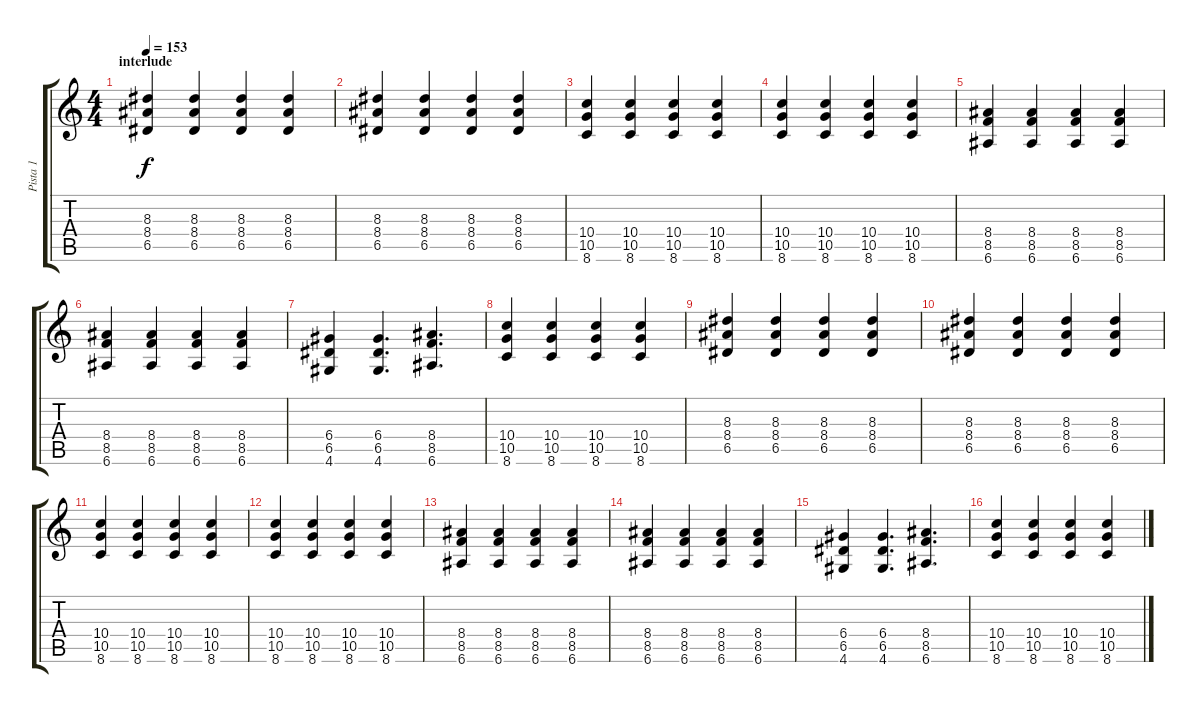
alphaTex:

\track ("Pista 1" "Pista 1") {instrument overdrivenguitar}
\staff {score tabs}
\tuning (E4 B3 G3 D3 A2 E2) {hide}
\ts (4 4)
\section ("" "interlude")
\tempo 153
\clef g2
\ks c
(8.3 8.4 6.5).4{dy f} (8.3 8.4 6.5).4 (8.3 8.4 6.5).4 (8.3 8.4 6.5).4 |
(8.3 8.4 6.5).4 (8.3 8.4 6.5).4 (8.3 8.4 6.5).4 (8.3 8.4 6.5).4 |
(10.4 10.5 8.6).4 (10.4 10.5 8.6).4 (10.4 10.5 8.6).4 (10.4 10.5 8.6).4 |
(10.4 10.5 8.6).4 (10.4 10.5 8.6).4 (10.4 10.5 8.6).4 (10.4 10.5 8.6).4 |
(8.4 8.5 6.6).4 (8.4 8.5 6.6).4 (8.4 8.5 6.6).4 (8.4 8.5 6.6).4 |
(8.4 8.5 6.6).4 (8.4 8.5 6.6).4 (8.4 8.5 6.6).4 (8.4 8.5 6.6).4 |
(6.4 6.5 4.6).4 (6.4 6.5 4.6).4{d} (8.4 8.5 6.6).4{d} |
(10.4 10.5 8.6).4 (10.4 10.5 8.6).4 (10.4 10.5 8.6).4 (10.4 10.5 8.6).4 |
(8.3 8.4 6.5).4 (8.3 8.4 6.5).4 (8.3 8.4 6.5).4 (8.3 8.4 6.5).4 |
(8.3 8.4 6.5).4 (8.3 8.4 6.5).4 (8.3 8.4 6.5).4 (8.3 8.4 6.5).4 |
(10.4 10.5 8.6).4 (10.4 10.5 8.6).4 (10.4 10.5 8.6).4 (10.4 10.5 8.6).4 |
(10.4 10.5 8.6).4 (10.4 10.5 8.6).4 (10.4 10.5 8.6).4 (10.4 10.5 8.6).4 |
(8.4 8.5 6.6).4 (8.4 8.5 6.6).4 (8.4 8.5 6.6).4 (8.4 8.5 6.6).4 |
(8.4 8.5 6.6).4 (8.4 8.5 6.6).4 (8.4 8.5 6.6).4 (8.4 8.5 6.6).4 |
(6.4 6.5 4.6).4 (6.4 6.5 4.6).4{d} (8.4 8.5 6.6).4{d} |
(10.4 10.5 8.6).4 (10.4 10.5 8.6).4 (10.4 10.5 8.6).4 (10.4 10.5 8.6).4
